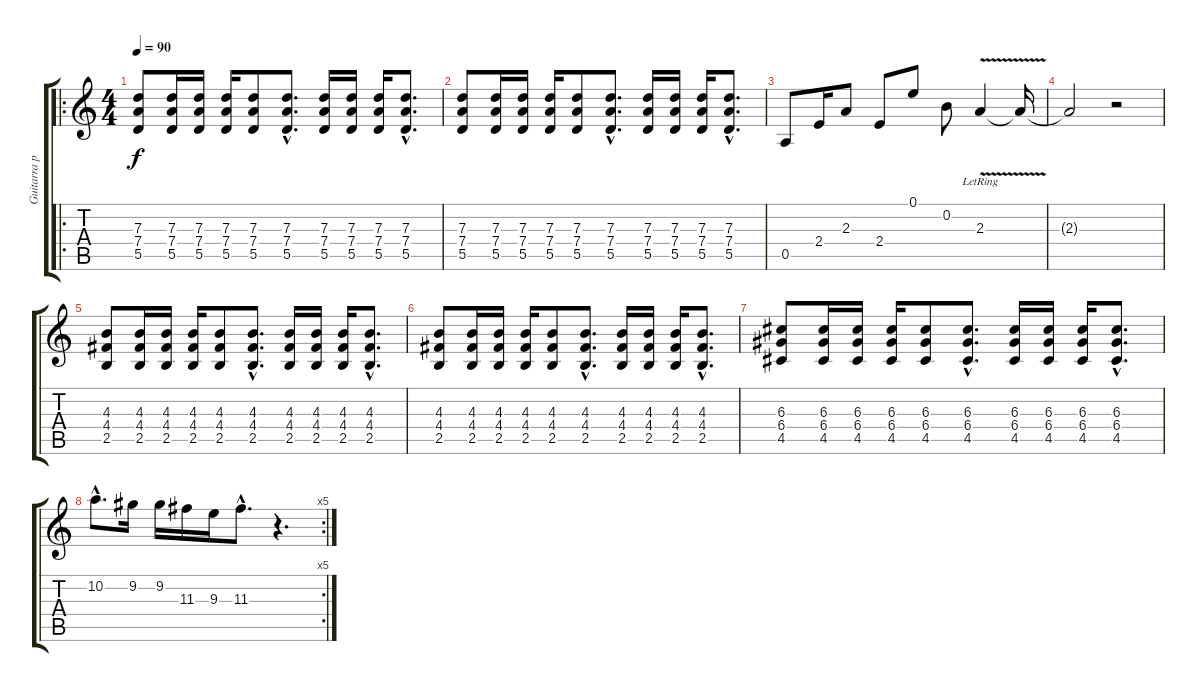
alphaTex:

\track ("Guitarra punteos" "Guitarra p") {instrument distortionguitar}
\staff {score tabs}
\tuning (E4 B3 G3 D3 A2 E2) {hide}
\ro
\ts (4 4)
\tempo 90
\clef g2
\ks c
(7.3 7.4 5.5).8{dy f} (7.3 7.4 5.5).16 (7.3 7.4 5.5).16 (7.3 7.4 5.5).16 (7.3 7.4 5.5).8 (7.3{hac} 7.4{hac} 5.5{hac}).8{d} (7.3 7.4 5.5).16 (7.3 7.4 5.5).16 (7.3 7.4 5.5).16 (7.3{hac} 7.4{hac} 5.5{hac}).8{d} |
(7.3 7.4 5.5).8 (7.3 7.4 5.5).16 (7.3 7.4 5.5).16 (7.3 7.4 5.5).16 (7.3 7.4 5.5).8 (7.3{hac} 7.4{hac} 5.5{hac}).8{d} (7.3 7.4 5.5).16 (7.3 7.4 5.5).16 (7.3 7.4 5.5).16 (7.3{hac} 7.4{hac} 5.5{hac}).8{d} |
0.5.8 2.4.16 2.3.8 2.4.8 0.1.8 0.2.8 2.3{v lr}.4 2.3{t}.16 |
2.3{t}.2 r.2 |
(4.3 4.4 2.5).8 (4.3 4.4 2.5).16 (4.3 4.4 2.5).16 (4.3 4.4 2.5).16 (4.3 4.4 2.5).8 (4.3{hac} 4.4{hac} 2.5{hac}).8{d} (4.3 4.4 2.5).16 (4.3 4.4 2.5).16 (4.3 4.4 2.5).16 (4.3{hac} 4.4{hac} 2.5{hac}).8{d} |
(4.3 4.4 2.5).8 (4.3 4.4 2.5).16 (4.3 4.4 2.5).16 (4.3 4.4 2.5).16 (4.3 4.4 2.5).8 (4.3{hac} 4.4{hac} 2.5{hac}).8{d} (4.3 4.4 2.5).16 (4.3 4.4 2.5).16 (4.3 4.4 2.5).16 (4.3{hac} 4.4{hac} 2.5{hac}).8{d} |
(6.3 6.4 4.5).8 (6.3 6.4 4.5).16 (6.3 6.4 4.5).16 (6.3 6.4 4.5).16 (6.3 6.4 4.5).8 (6.3{hac} 6.4{hac} 4.5{hac}).8{d} (6.3 6.4 4.5).16 (6.3 6.4 4.5).16 (6.3 6.4 4.5).16 (6.3{hac} 6.4{hac} 4.5{hac}).8{d} |
\rc 5
10.2{hac}.8{d} 9.2.16 9.2.16 11.3.16 9.3.16 11.3{hac}.8{d} r.4{d}
